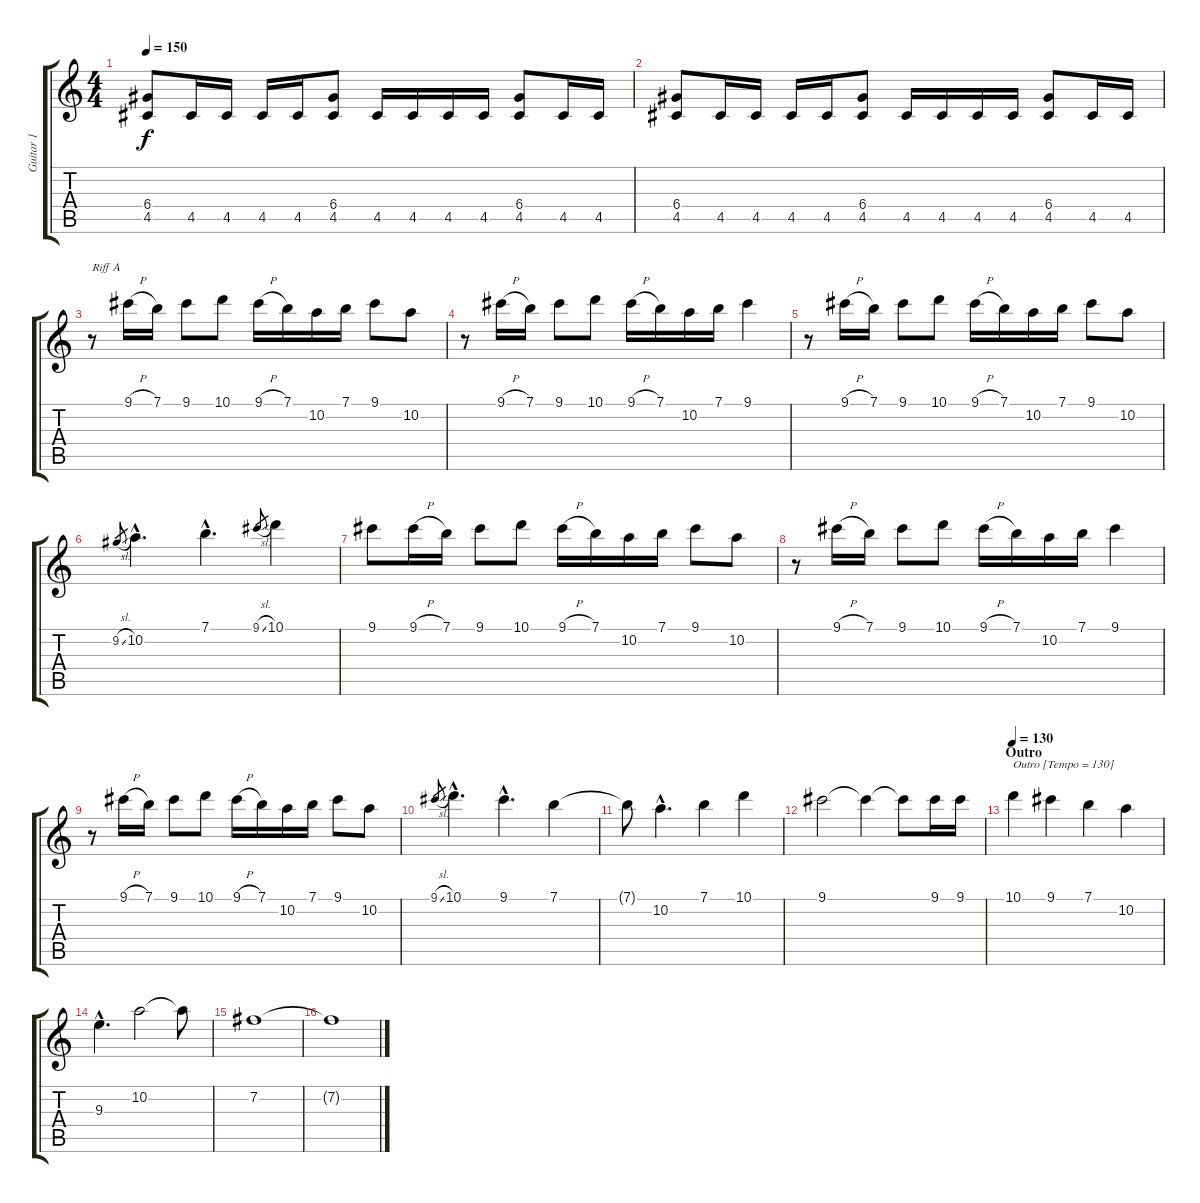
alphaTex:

\track ("Guitar 1" "Guitar 1") {instrument distortionguitar}
\staff {score tabs}
\tuning (E4 B3 G3 D3 A2 E2) {hide}
\ts (4 4)
\tempo 150
\clef g2
\ks c
(6.4 4.5).8{dy f} 4.5.16 4.5.16 4.5.16 4.5.16 (6.4 4.5).8 4.5.16 4.5.16 4.5.16 4.5.16 (6.4 4.5).8 4.5.16 4.5.16 |
(6.4 4.5).8 4.5.16 4.5.16 4.5.16 4.5.16 (6.4 4.5).8 4.5.16 4.5.16 4.5.16 4.5.16 (6.4 4.5).8 4.5.16 4.5.16 |
r.8{txt "Riff A" volume 11} 9.1{h}.16 7.1.16 9.1.8 10.1.8 9.1{h}.16 7.1.16 10.2.16 7.1.16 9.1.8 10.2.8 |
r.8 9.1{h}.16 7.1.16 9.1.8 10.1.8 9.1{h}.16 7.1.16 10.2.16 7.1.16 9.1.4 |
r.8 9.1{h}.16 7.1.16 9.1.8 10.1.8 9.1{h}.16 7.1.16 10.2.16 7.1.16 9.1.8 10.2.8 |
9.2{sl}.8{gr} 10.2{hac}.4{d} 7.1{hac}.4{d} 9.1{sl}.8{gr} 10.1.4 |
9.1.8 9.1{h}.16 7.1.16 9.1.8 10.1.8 9.1{h}.16 7.1.16 10.2.16 7.1.16 9.1.8 10.2.8 |
r.8 9.1{h}.16 7.1.16 9.1.8 10.1.8 9.1{h}.16 7.1.16 10.2.16 7.1.16 9.1.4 |
r.8 9.1{h}.16 7.1.16 9.1.8 10.1.8 9.1{h}.16 7.1.16 10.2.16 7.1.16 9.1.8 10.2.8 |
9.1{sl}.8{gr} 10.1{hac}.4{d} 9.1{hac}.4{d} 7.1.4 |
7.1{t}.8 10.2{hac}.4{d} 7.1.4 10.1.4 |
9.1.2 9.1{t}.4 9.1{t}.8 9.1.16 9.1.16 |
\section ("" "Outro")
\tempo 130
10.1.4{txt "Outro [Tempo = 130]"} 9.1.4 7.1.4 10.2.4 |
9.3{hac}.4{d} 10.2.2 10.2{t}.8 |
7.2.1{volume 0} |
7.2{t}.1
